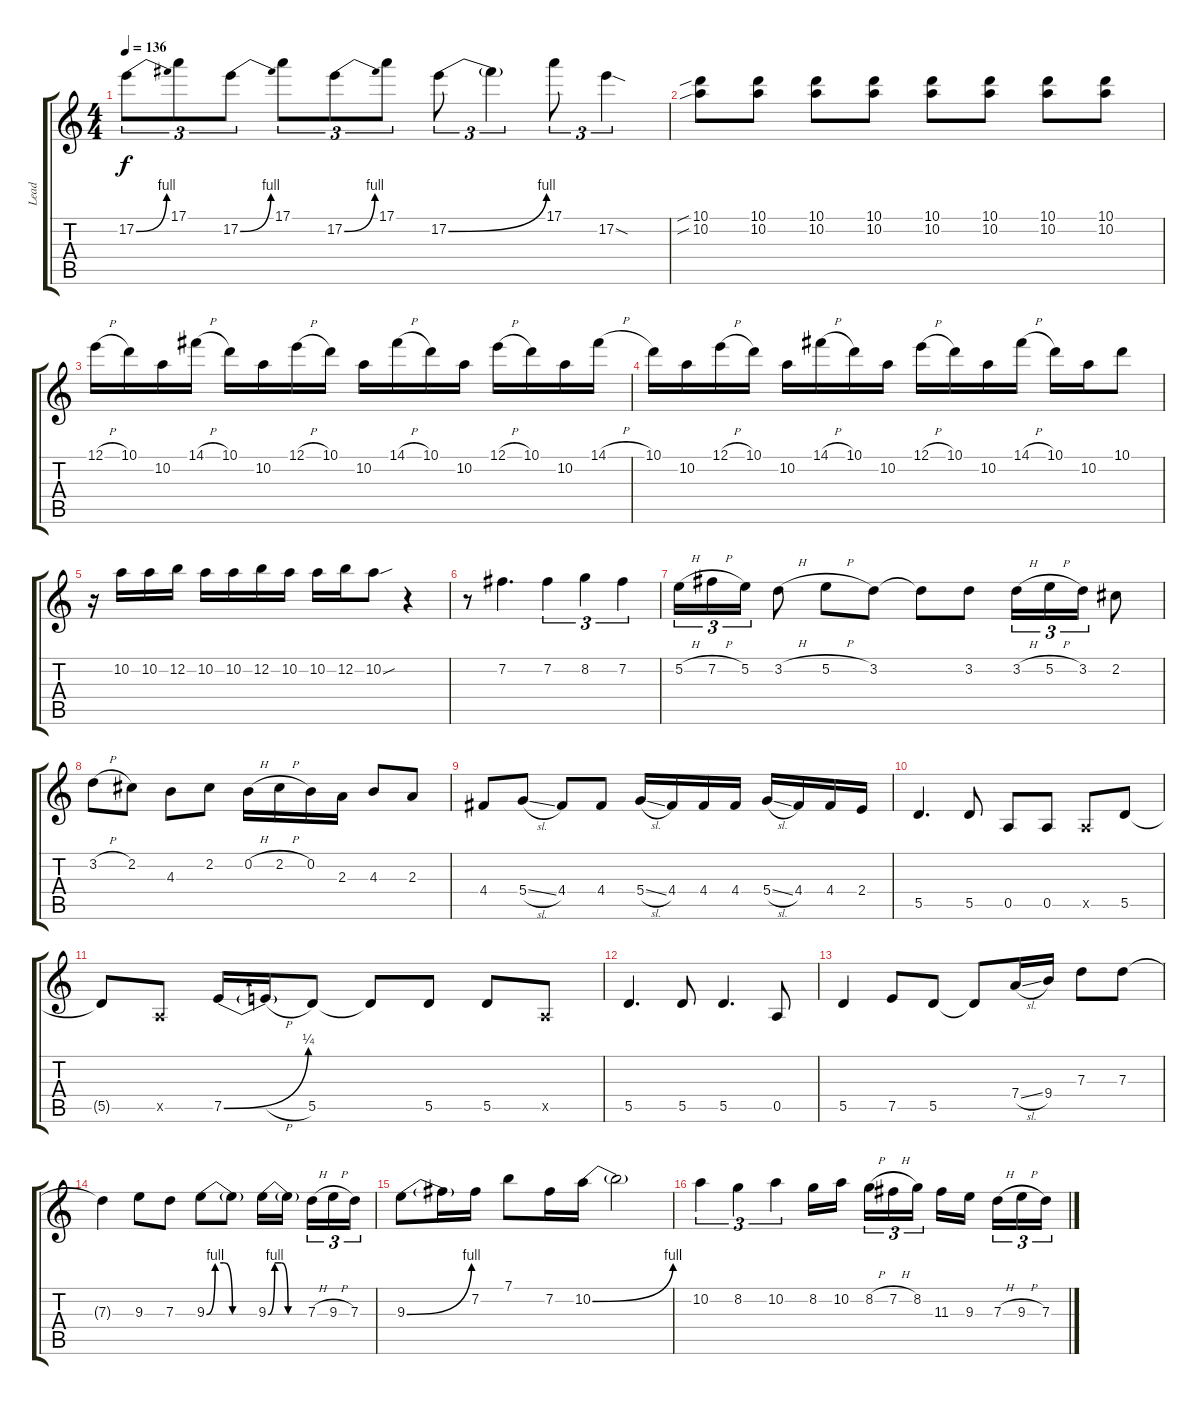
\track ("Lead" "Lead") {instrument distortionguitar}
\staff {score tabs}
\tuning (E4 B3 G3 D3 A2 D2) {hide}
\ts (4 4)
\tempo 136
\clef g2
\ks c
17.2{be (bend 0 0 60 4)}.8{tu (3 2) dy f} 17.1.8{tu (3 2)} 17.2{be (bend 0 0 60 4)}.8{tu (3 2)} 17.1.8{tu (3 2)} 17.2{be (bend 0 0 60 4)}.8{tu (3 2)} 17.1.8{tu (3 2)} 17.2{be (bend 0 0 60 4)}.8{tu (3 2)} 17.2{t}.4{tu (3 2)} 17.1.8{tu (3 2)} 17.2{sod}.4{tu (3 2)} |
(10.1{sib} 10.2{sib}).8 (10.1 10.2).8 (10.1 10.2).8 (10.1 10.2).8 (10.1 10.2).8 (10.1 10.2).8 (10.1 10.2).8 (10.1 10.2).8 |
12.1{h}.16 10.1.16 10.2.16 14.1{h}.16 10.1.16 10.2.16 12.1{h}.16 10.1.16 10.2.16 14.1{h}.16 10.1.16 10.2.16 12.1{h}.16 10.1.16 10.2.16 14.1{h}.16 |
10.1.16 10.2.16 12.1{h}.16 10.1.16 10.2.16 14.1{h}.16 10.1.16 10.2.16 12.1{h}.16 10.1.16 10.2.16 14.1{h}.16 10.1.16 10.2.16 10.1.8 |
r.16 10.2.16 10.2.16 12.2.16 10.2.16 10.2.16 12.2.16 10.2.16 10.2.16 12.2.16 10.2{sou}.8 r.4 |
r.8 7.2.4{d} 7.2.4{tu (3 2)} 8.2.4{tu (3 2)} 7.2.4{tu (3 2)} |
5.2{h}.16{tu (3 2)} 7.2{h}.16{tu (3 2)} 5.2.16{tu (3 2)} 3.2{h}.8 5.2{h}.8 3.2.8 3.2{t}.8 3.2.8 3.2{h}.16{tu (3 2)} 5.2{h}.16{tu (3 2)} 3.2.16{tu (3 2)} 2.2.8 |
3.2{h}.8 2.2.8 4.3.8 2.2.8 0.2{h}.16 2.2{h}.16 0.2.16 2.3.16 4.3.8 2.3.8 |
4.4.8 5.4{sl}.8 4.4.8 4.4.8 5.4{sl}.16 4.4.16 4.4.16 4.4.16 5.4{sl}.16 4.4.16 4.4.16 2.4.16 |
5.5.4{d} 5.5.8 0.5.8 0.5.8 0.5{x}.8 5.5.8 |
5.5{t}.8 0.5{x}.8 7.5{be (bend 0 0 60 1)}.16 7.5{h t}.16 5.5.8 5.5{t}.8 5.5.8 5.5.8 0.5{x}.8 |
5.5.4{d} 5.5.8 5.5.4{d} 0.5.8 |
5.5.4 7.5.8 5.5.8 5.5{t}.8 7.4{sl}.16 9.4.16 7.3.8 7.3.8 |
7.3{t}.4 9.3.8 7.3.8 9.3{be (custom 0 0 10 4 20 4 30 0 60 0)}.8 9.3{t}.8 9.3{be (custom 0 0 10 4 20 4 30 0 60 0)}.16 9.3{t}.16{beam splitsecondary} 7.3{h}.16{tu (3 2)} 9.3{h}.16{tu (3 2)} 7.3.16{tu (3 2)} |
9.3{be (bend 0 0 60 4)}.8 9.3{t}.16 7.2.16 7.1.8 7.2.16 10.2{be (bend 0 0 60 4)}.16 10.2{t}.2 |
10.2.4{tu (3 2)} 8.2.4{tu (3 2)} 10.2.4{tu (3 2)} 8.2.16 10.2.16{beam splitsecondary} 8.2{h}.16{tu (3 2)} 7.2{h}.16{tu (3 2)} 8.2.16{tu (3 2)} 11.3.16 9.3.16{beam splitsecondary} 7.3{h}.16{tu (3 2)} 9.3{h}.16{tu (3 2)} 7.3.16{tu (3 2)}
